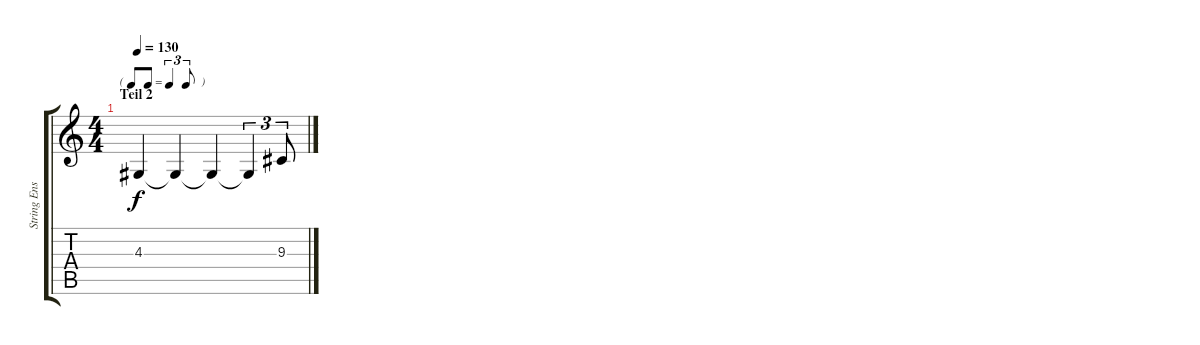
\track ("String Ensemble" "String Ens") {instrument stringensemble1}
\staff {score tabs}
\tuning (Db4 Ab3 E3 B2 Gb2 Db2) {hide}
\ts (4 4)
\tf triplet8th
\section ("" "Teil 2")
\tempo 130
\clef g2
\ks c
4.3.4{dy f} 4.3{t}.4 4.3{t}.4 4.3{t}.4{tu (3 2)} 9.3.8{tu (3 2)}
